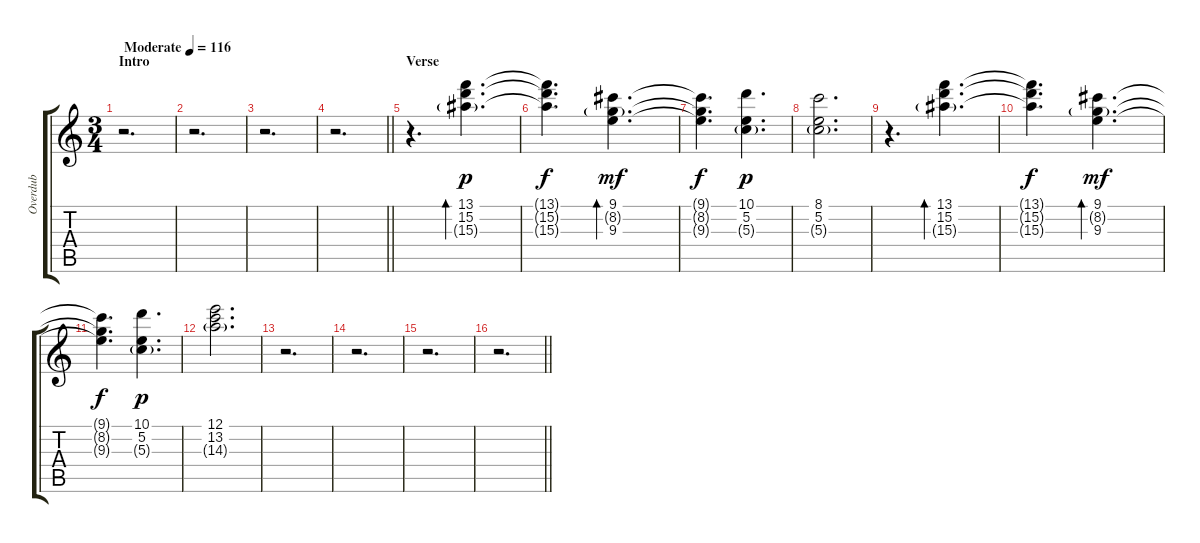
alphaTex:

\track ("Overdub" "Overdub") {instrument electricguitarclean}
\staff {score tabs}
\tuning (E4 B3 G3 D3 A2 D2) {hide}
\ts (3 4)
\section ("" "Intro")
\tempo (116 "Moderate")
\clef g2
\ks c
r.2{d dy p instrument electricguitarclean} |
r.2{d} |
r.2{d} |
\barLineRight lightlight
r.2{d} |
\section ("" "Verse")
r.4{d} (13.1 15.2 15.3{g}).4{d bd 60} |
(13.1{t} 15.2{t} 15.3{t}).4{d dy f} (9.1 8.2{g} 9.3).4{d bd 60 dy mf} |
(9.1{t} 8.2{t} 9.3{t}).4{d dy f} (10.1 5.2 5.3{g}).4{d dy p} |
(8.1 5.2 5.3{g}).2{d} |
r.4{d} (13.1 15.2 15.3{g}).4{d bd 60} |
(13.1{t} 15.2{t} 15.3{t}).4{d dy f} (9.1 8.2{g} 9.3).4{d bd 60 dy mf} |
(9.1{t} 8.2{t} 9.3{t}).4{d dy f} (10.1 5.2 5.3{g}).4{d dy p} |
(12.1 13.2 14.3{g}).2{d} |
r.2{d} |
r.2{d} |
r.2{d} |
\barLineRight lightlight
r.2{d}
